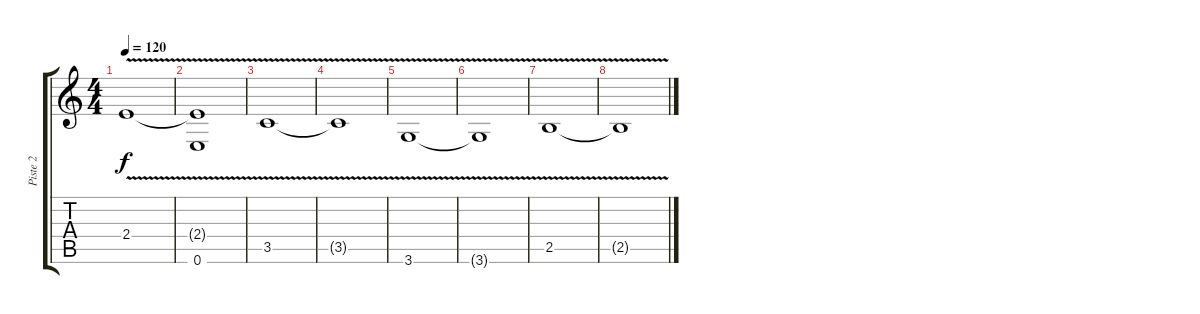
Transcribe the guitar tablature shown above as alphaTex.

\track ("Piste 2" "Piste 2") {instrument electricguitarclean}
\staff {score tabs}
\tuning (E4 B3 G3 D3 A2 E2) {hide}
\ts (4 4)
\tempo 120
\clef g2
\ks c
2.4{v}.1{dy f} |
(2.4{t} 0.6).1 |
3.5{v}.1 |
3.5{t}.1 |
3.6{v}.1 |
3.6{t}.1 |
2.5{v}.1 |
2.5{t}.1
